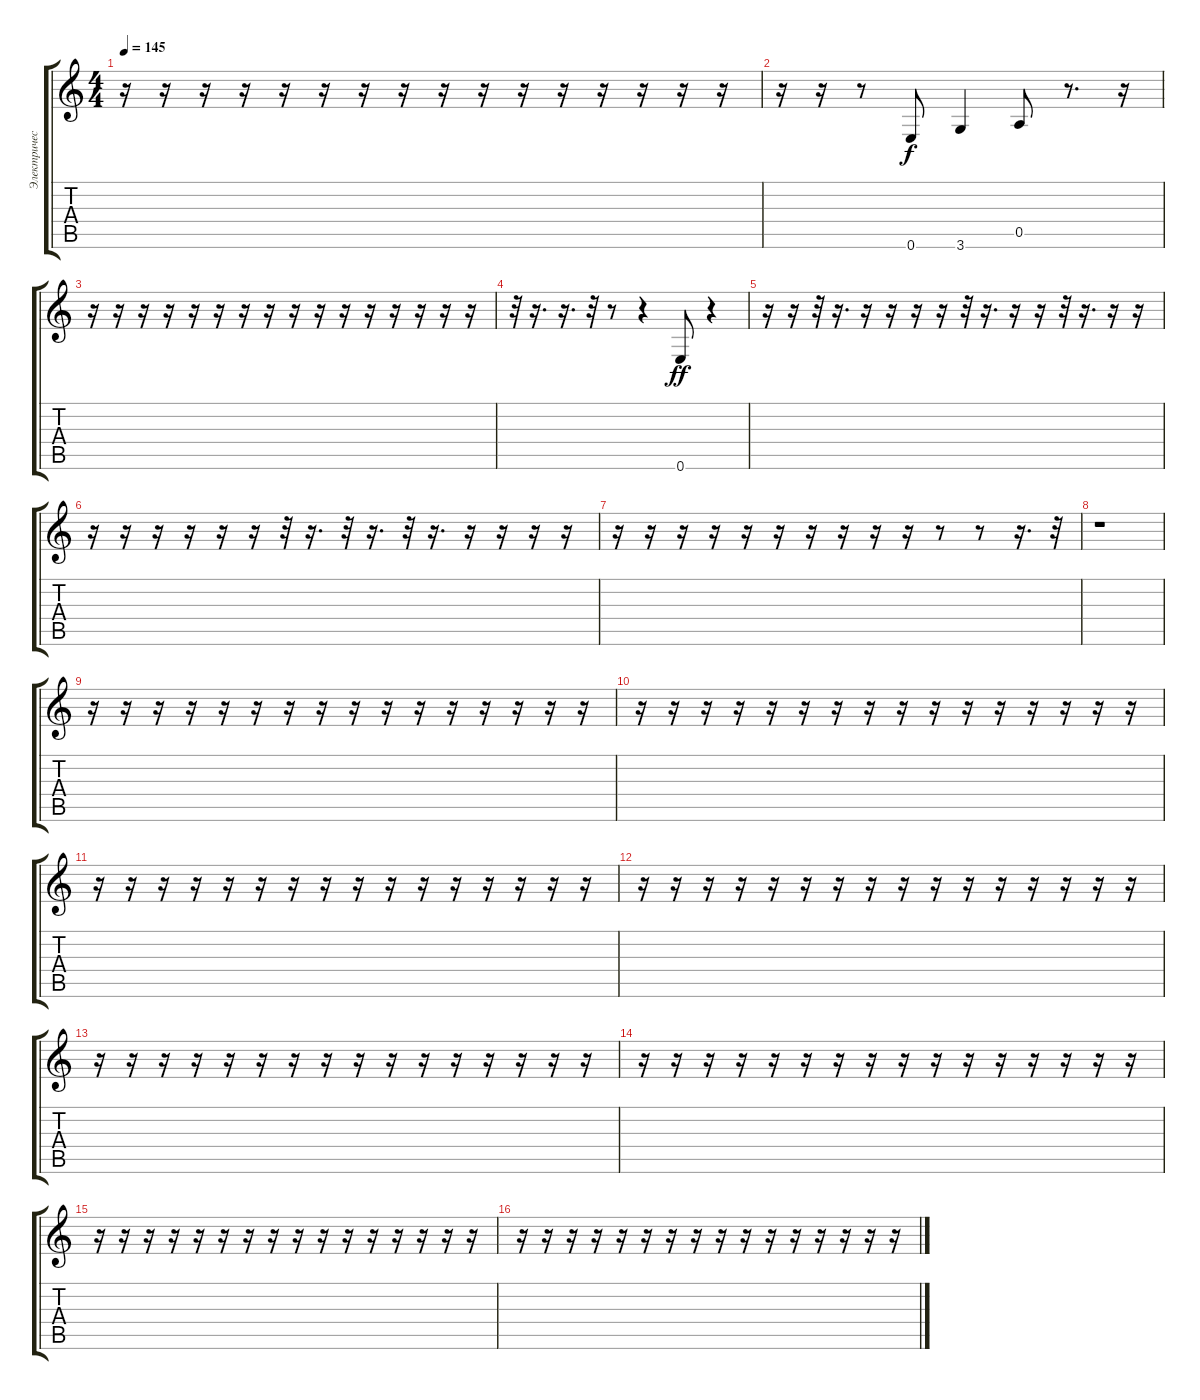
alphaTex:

\track ("Электрический Бас (пале" "Электричес") {instrument electricbassfinger}
\staff {score tabs}
\tuning (E4 B3 G3 D3 A2 E2) {hide}
\ts (4 4)
\tempo 145
\clef g2
\ks c
r.16{dy f} r.16 r.16 r.16 r.16 r.16 r.16 r.16 r.16 r.16 r.16 r.16 r.16 r.16 r.16 r.16 |
r.16 r.16 r.8 0.6.8 3.6.4 0.5.8 r.8{d} r.16 |
r.16 r.16 r.16 r.16 r.16 r.16 r.16 r.16 r.16 r.16 r.16 r.16 r.16 r.16 r.16 r.16 |
r.32 r.16{d} r.16{d} r.32 r.8 r.4 0.6.8{dy ff} r.4 |
r.16 r.16 r.32 r.16{d} r.16 r.16 r.16 r.16 r.32 r.16{d} r.16 r.16 r.32 r.16{d} r.16 r.16 |
r.16 r.16 r.16 r.16 r.16 r.16 r.32 r.16{d} r.32 r.16{d} r.32 r.16{d} r.16 r.16 r.16 r.16 |
r.16 r.16 r.16 r.16 r.16 r.16 r.16 r.16 r.16 r.16 r.8 r.8 r.16{d} r.32 |
r.1 |
r.16 r.16 r.16 r.16 r.16 r.16 r.16 r.16 r.16 r.16 r.16 r.16 r.16 r.16 r.16 r.16 |
r.16 r.16 r.16 r.16 r.16 r.16 r.16 r.16 r.16 r.16 r.16 r.16 r.16 r.16 r.16 r.16 |
r.16 r.16 r.16 r.16 r.16 r.16 r.16 r.16 r.16 r.16 r.16 r.16 r.16 r.16 r.16 r.16 |
r.16 r.16 r.16 r.16 r.16 r.16 r.16 r.16 r.16 r.16 r.16 r.16 r.16 r.16 r.16 r.16 |
r.16 r.16 r.16 r.16 r.16 r.16 r.16 r.16 r.16 r.16 r.16 r.16 r.16 r.16 r.16 r.16 |
r.16 r.16 r.16 r.16 r.16 r.16 r.16 r.16 r.16 r.16 r.16 r.16 r.16 r.16 r.16 r.16 |
r.16 r.16 r.16 r.16 r.16 r.16 r.16 r.16 r.16 r.16 r.16 r.16 r.16 r.16 r.16 r.16 |
r.16 r.16 r.16 r.16 r.16 r.16 r.16 r.16 r.16 r.16 r.16 r.16 r.16 r.16 r.16 r.16
